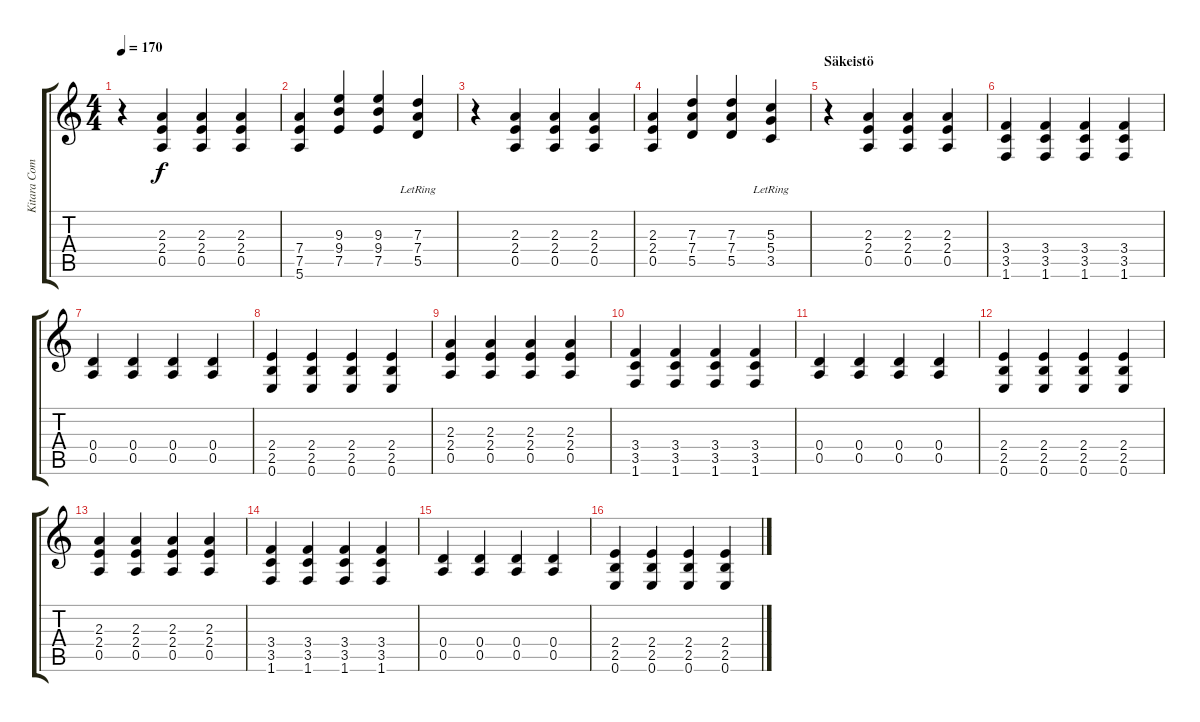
\track ("Kitara Comp" "Kitara Com") {instrument electricguitarmuted}
\staff {score tabs}
\tuning (E4 B3 G3 D3 A2 E2) {hide}
\ts (4 4)
\tempo 170
\clef g2
\ks c
r.4{dy f} (2.3 2.4 0.5).4 (2.3 2.4 0.5).4 (2.3 2.4 0.5).4 |
(7.4 7.5 5.6).4 (9.3 9.4 7.5).4{volume 13} (9.3 9.4 7.5).4{volume 13} (7.3 7.4 5.5{lr}).4{volume 13} |
r.4 (2.3 2.4 0.5).4 (2.3 2.4 0.5).4 (2.3 2.4 0.5).4 |
(2.3 2.4 0.5).4 (7.3 7.4 5.5).4{volume 13} (7.3 7.4 5.5).4{volume 13} (5.3 5.4{lr} 3.5).4{volume 13} |
\section ("" "Säkeistö")
r.4 (2.3 2.4 0.5).4 (2.3 2.4 0.5).4 (2.3 2.4 0.5).4 |
(3.4 3.5 1.6).4 (3.4 3.5 1.6).4 (3.4 3.5 1.6).4 (3.4 3.5 1.6).4 |
(0.4 0.5).4 (0.4 0.5).4 (0.4 0.5).4 (0.4 0.5).4 |
(2.4 2.5 0.6).4 (2.4 2.5 0.6).4 (2.4 2.5 0.6).4 (2.4 2.5 0.6).4 |
(2.3 2.4 0.5).4 (2.3 2.4 0.5).4 (2.3 2.4 0.5).4 (2.3 2.4 0.5).4 |
(3.4 3.5 1.6).4 (3.4 3.5 1.6).4 (3.4 3.5 1.6).4 (3.4 3.5 1.6).4 |
(0.4 0.5).4 (0.4 0.5).4 (0.4 0.5).4 (0.4 0.5).4 |
(2.4 2.5 0.6).4 (2.4 2.5 0.6).4 (2.4 2.5 0.6).4 (2.4 2.5 0.6).4 |
(2.3 2.4 0.5).4 (2.3 2.4 0.5).4 (2.3 2.4 0.5).4 (2.3 2.4 0.5).4 |
(3.4 3.5 1.6).4 (3.4 3.5 1.6).4 (3.4 3.5 1.6).4 (3.4 3.5 1.6).4 |
(0.4 0.5).4 (0.4 0.5).4 (0.4 0.5).4 (0.4 0.5).4 |
(2.4 2.5 0.6).4 (2.4 2.5 0.6).4 (2.4 2.5 0.6).4 (2.4 2.5 0.6).4
